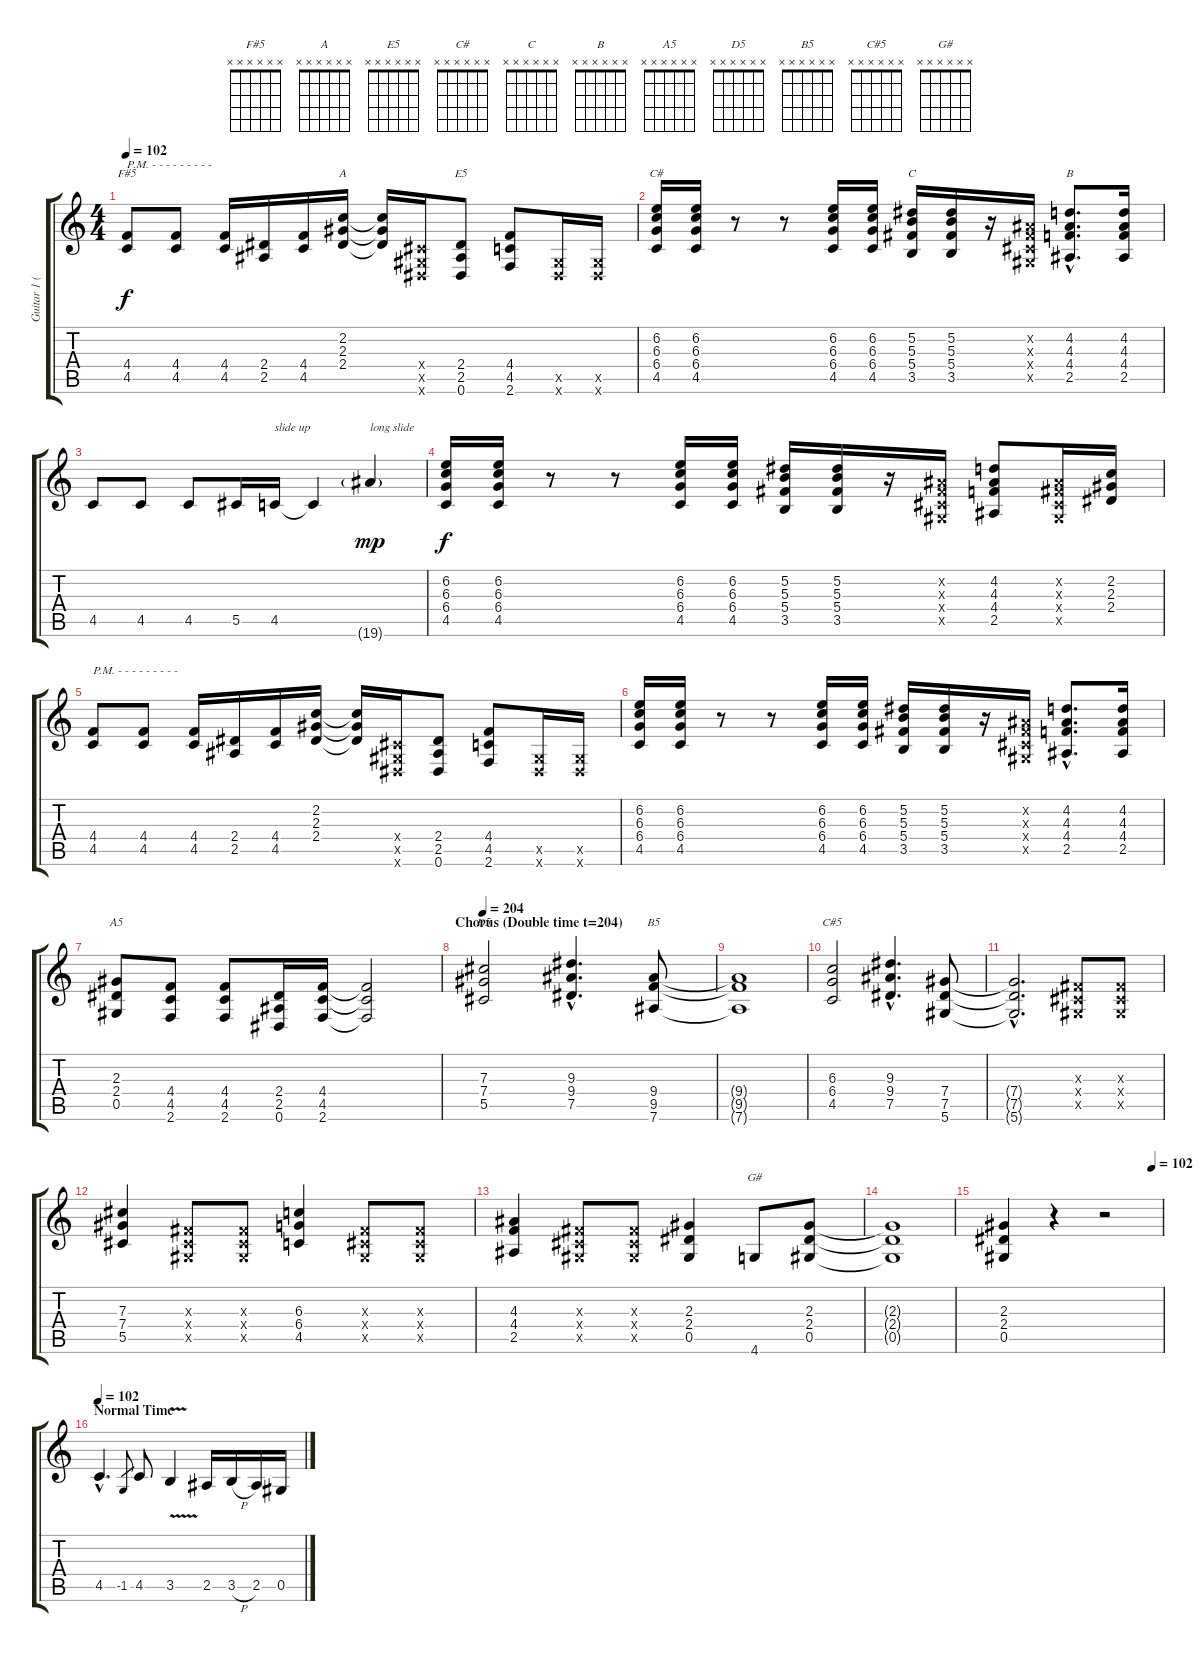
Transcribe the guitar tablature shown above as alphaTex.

\track ("Guitar 1 (Slash)" "Guitar 1 (") {instrument overdrivenguitar}
\staff {score tabs}
\tuning (Eb4 Bb3 Gb3 Db3 Ab2 Eb2) {hide}
\chord ("F#5" x x x x x x)
\chord ("A" x x x x x x)
\chord ("E5" x x x x x x)
\chord ("C#" x x x x x x)
\chord ("C" x x x x x x)
\chord ("B" x x x x x x)
\chord ("A5" x x x x x x)
\chord ("D5" x x x x x x)
\chord ("B5" x x x x x x)
\chord ("C#5" x x x x x x)
\chord ("G#" x x x x x x)
\ts (4 4)
\tempo 102
\clef g2
\ks c
(4.4 4.5).8{ch "F#5" txt "P.M. - - - - - - - - -" dy f} (4.4 4.5).8 (4.4 4.5).16 (2.4 2.5).16 (4.4 4.5).16 (2.2 2.3 2.4).16{ch "A"} (2.2{t} 2.3{t} 2.4{t}).16 (0.4{x} 0.5{x} 0.6{x}).16 (2.4 2.5 0.6).8{ch "E5"} (4.4 4.5 2.6).8 (0.5{x} 0.6{x}).16 (0.5{x} 0.6{x}).16 |
(6.2 6.3 6.4 4.5).16{ch "C#"} (6.2 6.3 6.4 4.5).16 r.8 r.8 (6.2 6.3 6.4 4.5).16 (6.2 6.3 6.4 4.5).16 (5.2 5.3 5.4 3.5).16{ch "C"} (5.2 5.3 5.4 3.5).16 r.16 (0.2{x} 0.3{x} 0.4{x} 0.5{x}).16 (4.2{hac} 4.3{hac} 4.4{hac} 2.5{hac}).8{d ch "B"} (4.2 4.3 4.4 2.5).16 |
4.5.8 4.5.8 4.5.8 5.5.16 4.5.16{txt "slide up"} 4.5{t}.4 19.6{g}.4{txt "long slide" dy mp} |
(6.2 6.3 6.4 4.5).16{dy f} (6.2 6.3 6.4 4.5).16 r.8 r.8 (6.2 6.3 6.4 4.5).16 (6.2 6.3 6.4 4.5).16 (5.2 5.3 5.4 3.5).16 (5.2 5.3 5.4 3.5).16 r.16 (0.2{x} 0.3{x} 0.4{x} 0.5{x}).16 (4.2 4.3 4.4 2.5).8 (0.2{x} 0.3{x} 0.4{x} 0.5{x}).16 (2.2 2.3 2.4).16 |
(4.4 4.5).8{txt "P.M. - - - - - - - - -"} (4.4 4.5).8 (4.4 4.5).16 (2.4 2.5).16 (4.4 4.5).16 (2.2 2.3 2.4).16 (2.2{t} 2.3{t} 2.4{t}).16 (0.4{x} 0.5{x} 0.6{x}).16 (2.4 2.5 0.6).8 (4.4 4.5 2.6).8 (0.5{x} 0.6{x}).16 (0.5{x} 0.6{x}).16 |
(6.2 6.3 6.4 4.5).16 (6.2 6.3 6.4 4.5).16 r.8 r.8 (6.2 6.3 6.4 4.5).16 (6.2 6.3 6.4 4.5).16 (5.2 5.3 5.4 3.5).16 (5.2 5.3 5.4 3.5).16 r.16 (0.2{x} 0.3{x} 0.4{x} 0.5{x}).16 (4.2{hac} 4.3{hac} 4.4{hac} 2.5{hac}).8{d} (4.2 4.3 4.4 2.5).16 |
(2.3 2.4 0.5).8{ch "A5"} (4.4 4.5 2.6).8 (4.4 4.5 2.6).8 (2.4 2.5 0.6).16 (4.4 4.5 2.6).16 (4.4{t} 4.5{t} 2.6{t}).2 |
\section ("" "Chorus (Double time t=204)")
\tempo 204
(7.3 7.4 5.5).2{ch "D5"} (9.3{hac} 9.4{hac} 7.5{hac}).4{d} (9.4 9.5 7.6).8{ch "B5"} |
(9.4{t} 9.5{t} 7.6{t}).1 |
(6.3 6.4 4.5).2{ch "C#5"} (9.3{hac} 9.4{hac} 7.5{hac}).4{d} (7.4 7.5 5.6).8 |
(7.4{hac t} 7.5{hac t} 5.6{hac t}).2{d} (0.3{x} 0.4{x} 0.5{x}).8 (0.3{x} 0.4{x} 0.5{x}).8 |
(7.3 7.4 5.5).4 (0.3{x} 0.4{x} 0.5{x}).8 (0.3{x} 0.4{x} 0.5{x}).8 (6.3 6.4 4.5).4 (0.3{x} 0.4{x} 0.5{x}).8 (0.3{x} 0.4{x} 0.5{x}).8 |
(4.3 4.4 2.5).4 (0.3{x} 0.4{x} 0.5{x}).8 (0.3{x} 0.4{x} 0.5{x}).8 (2.3 2.4 0.5).4 4.6.8{ch "G#"} (2.3 2.4 0.5).8 |
(2.3{t} 2.4{t} 0.5{t}).1 |
\tempo (102 0.9375)
(2.3 2.4 0.5).4 r.4 r.2 |
\section ("" "Normal Time")
\tempo 102
4.5{hac}.4{d instrument overdrivenguitar} -1.5.8{gr} 4.5.8 3.5{v}.4 2.5.16 3.5{h}.16 2.5.16 0.5.16
